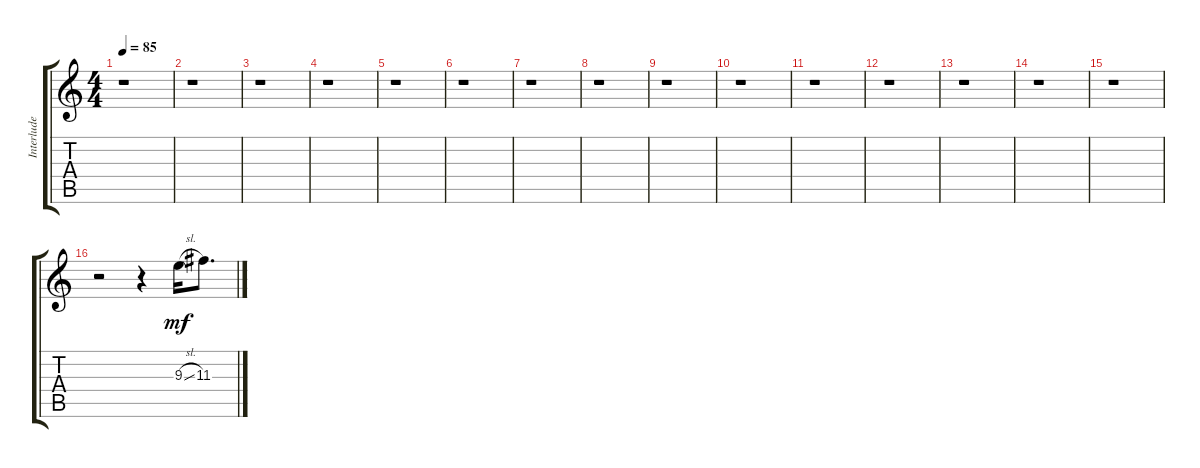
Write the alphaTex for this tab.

\track ("Interlude Guitar" "Interlude ") {instrument electricguitarjazz}
\staff {score tabs}
\tuning (E4 B3 G3 D3 A2 E2) {hide}
\ts (4 4)
\tempo 85
\clef g2
\ks c
r.1{dy mf} |
r.1 |
r.1 |
r.1 |
r.1 |
r.1 |
r.1 |
r.1 |
r.1 |
r.1 |
r.1 |
r.1 |
r.1 |
r.1 |
r.1 |
r.2 r.4 9.3{sl}.16 11.3.8{d}
